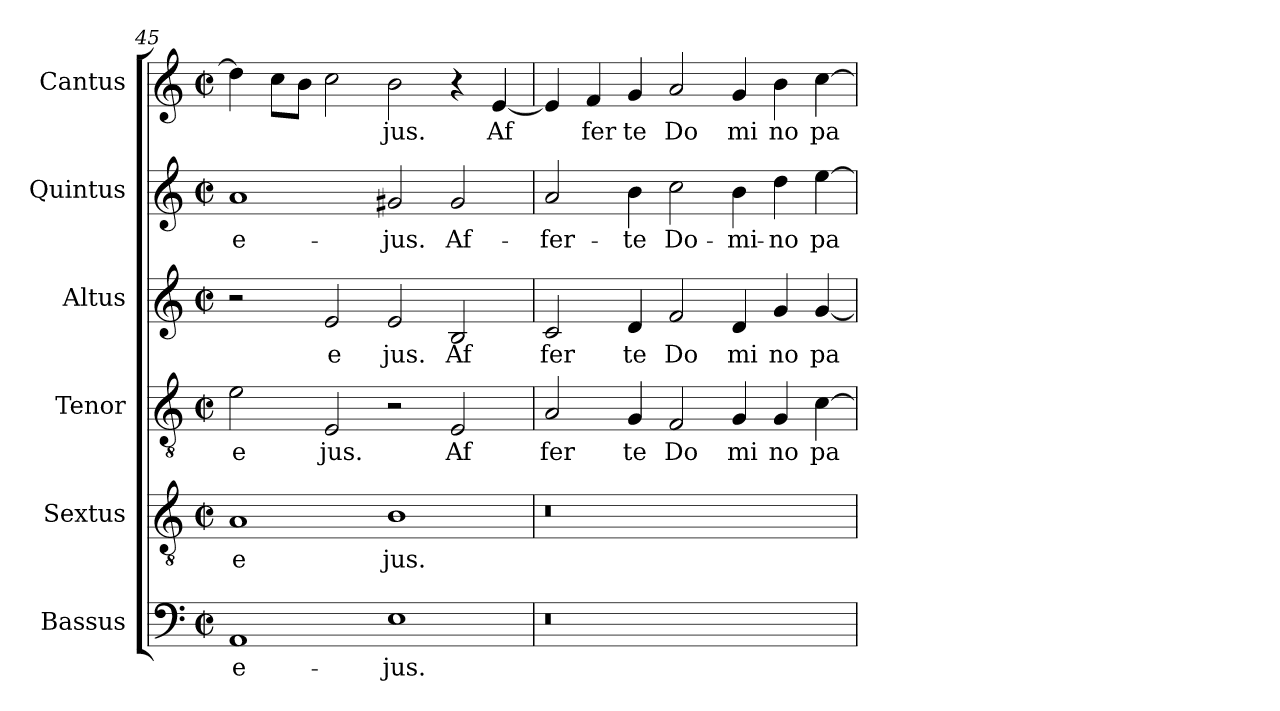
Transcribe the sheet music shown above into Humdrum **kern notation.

**kern	**text	**kern	**text	**kern	**text	**kern	**text	**kern	**text	**kern	**text
*part6	*part6	*part5	*part5	*part4	*part4	*part3	*part3	*part2	*part2	*part1	*part1
*staff6	*staff6	*staff5	*staff5	*staff4	*staff4	*staff3	*staff3	*staff2	*staff2	*staff1	*staff1
*I"Bassus	*	*I"Sextus	*	*I"Tenor	*	*I"Altus	*	*I"Quintus	*	*I"Cantus	*
!!LO:LB:g=z
*clefF4	*	*clefGv2	*	*clefGv2	*	*clefG2	*	*clefG2	*	*clefG2	*
*	*	*k[]	*	*	*	*	*	*	*	*	*
*	*	*C:	*	*	*	*	*	*	*	*	*
*M2/2	*	*M2/2	*	*M2/2	*	*M2/2	*	*M2/2	*	*M2/2	*
*met(c|)	*	*met(c|)	*	*met(c|)	*	*met(c|)	*	*met(c|)	*	*met(c|)	*
=45	=45	=45	=45	=45	=45	=45	=45	=45	=45	=45	=45
!	!LO:LY:b:cj	!	!LO:LY:b:cj	!	!LO:LY:b:cj	!	!	!	!LO:LY:b:cj	!	!
1AA	e-	1A	e	2e\	e	2r	.	1a	e-	4dd\]	.
.	.	.	.	.	.	.	.	.	.	8cc\L	.
.	.	.	.	.	.	.	.	.	.	8b\J	.
!	!	!	!	!	!LO:LY:b:cj	!	!LO:LY:b:cj	!	!	!	!
.	.	.	.	2E/	jus.	2e/	e	.	.	2cc\	.
!	!LO:LY:b:cj	!	!LO:LY:b:cj	!	!	!	!LO:LY:b:cj	!	!LO:LY:b:cj	!	!LO:LY:b:cj
1E	-jus.	1B	jus.	2r	.	2e/	jus.	2g#X/	-jus.	2b\	jus.
!	!	!	!	!	!LO:LY:b:cj	!	!LO:LY:b:cj	!	!LO:LY:b:cj	!	!
.	.	.	.	2E/	Af	2B/	Af	2g#/	Af-	4r	.
!	!	!	!	!	!	!	!	!	!	!	!LO:LY:b
.	.	.	.	.	.	.	.	.	.	[<4e/	Af
=46	=46	=46	=46	=46	=46	=46	=46	=46	=46	=46	=46
!	!	!	!	!	!LO:LY:b:cj	!	!LO:LY:b:cj	!	!LO:LY:b:cj	!	!
0r	.	0r	.	2A/	fer	2c/	fer	2a/	-fer-	4e/]	.
!	!	!	!	!	!	!	!	!	!	!	!LO:LY:b:cj
.	.	.	.	.	.	.	.	.	.	4f/	fer
!	!	!	!	!	!LO:LY:b:cj	!	!LO:LY:b:cj	!	!LO:LY:b:cj	!	!LO:LY:b:cj
.	.	.	.	4G/	te	4d/	te	4b\	-te	4g/	te
!	!	!	!	!	!LO:LY:b:cj	!	!LO:LY:b:cj	!	!LO:LY:b:cj	!	!LO:LY:b:cj
.	.	.	.	2F/	Do	2f/	Do	2cc\	Do-	2a/	Do
!	!	!	!	!	!LO:LY:b:cj	!	!LO:LY:b:cj	!	!LO:LY:b:cj	!	!LO:LY:b:cj
.	.	.	.	4G/	mi	4d/	mi	4b\	-mi-	4g/	mi
!	!	!	!	!	!LO:LY:b:cj	!	!LO:LY:b:cj	!	!LO:LY:b:cj	!	!LO:LY:b:cj
.	.	.	.	4G/	no	4g/	no	4dd\	-no	4b\	no
!	!	!	!	!	!LO:LY:b	!	!LO:LY:b	!	!LO:LY:b	!	!LO:LY:b
.	.	.	.	[>4c\	pa	[<4g/	pa	[>4ee\	pa-	[>4cc\	pa
=	=	=	=	=	=	=	=	=	=	=	=
*-	*-	*-	*-	*-	*-	*-	*-	*-	*-	*-	*-
